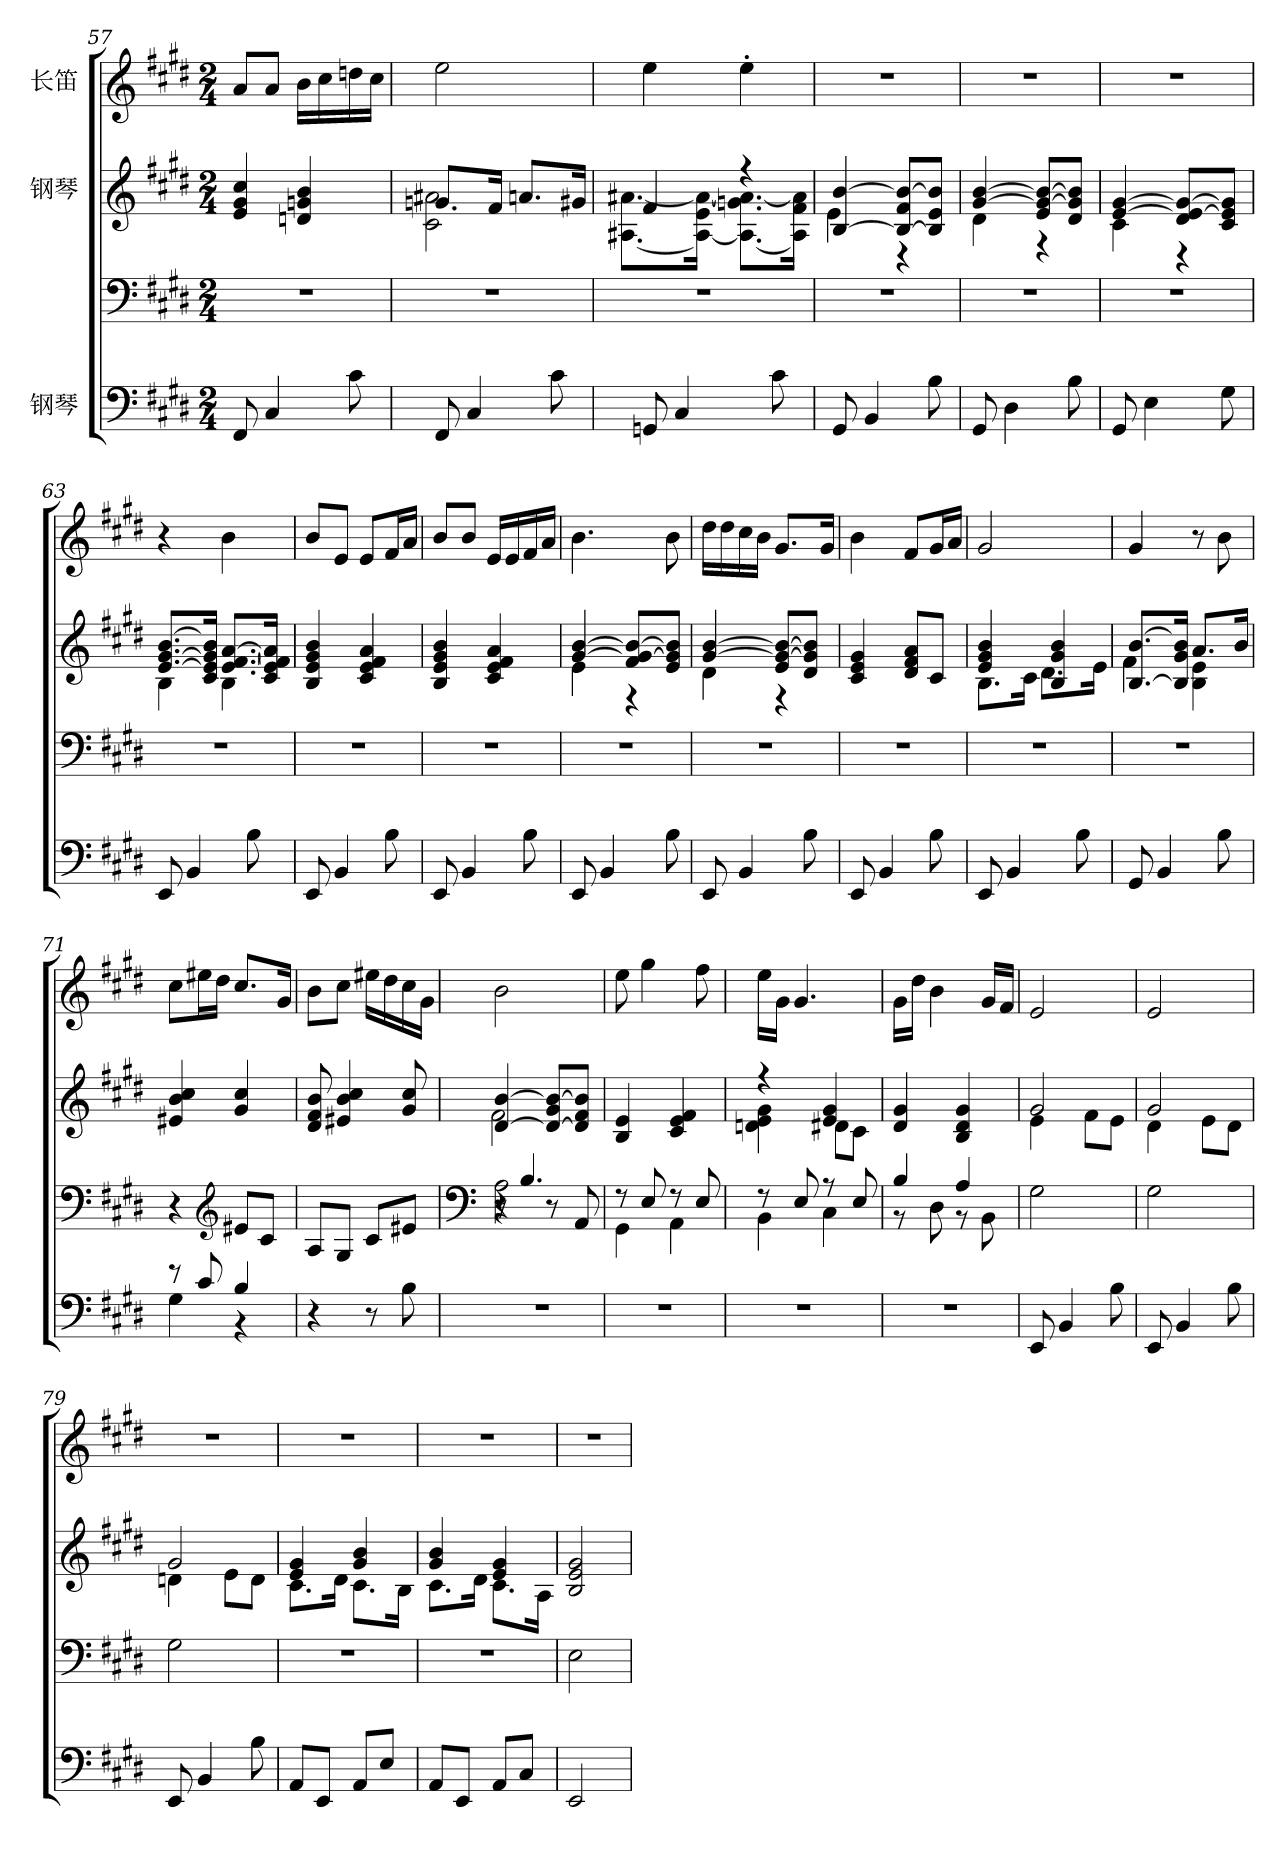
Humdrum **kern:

**kern	**kern	**kern	**kern
*part3	*part3	*part2	*part1
*staff4	*staff3	*staff2	*staff1
*I"钢琴	*	*I"钢琴	*I"长笛
*clefF4	*clefF4	*clefG2	*clefG2
*k[f#c#g#d#]	*k[f#c#g#d#]	*k[f#c#g#d#]	*k[f#c#g#d#]
*M2/4	*M2/4	*M2/4	*M2/4
=57	=57	=57	=57
8FF#/	2r	4e/ 4g#/ 4cc#/	8a/L
4C#/	.	.	8a/J
.	.	4dn/ 4gn/ 4b/	16b\LL
.	.	.	16cc#\
8c#\	.	.	16ddn\
.	.	.	16cc#\JJ
=58	=58	=58	=58
*	*	*^	*
8FF#/	2r	8.gn/L	2c#\ 2a#X\	2ee\
4C#/	.	.	.	.
.	.	16f#/Jk	.	.
.	.	8.an/L	.	.
8c#\	.	.	.	.
.	.	16g#X/Jk	.	.
=59	=59	=59	=59	=59
8GGn/	2r	4f#/	[8.A#X\ [8.a#X\L	4ee\
4C#/	.	.	.	.
.	.	.	16A#\_ 16e\ 16a#\_Jk	.
.	.	4r	8.A#\_ 8.gn\ 8.a#\_L	4ee'\
8c#\	.	.	.	.
.	.	.	16A#\] 16f#\ 16a#\]Jk	.
!!LO:LB:g=z
=60	=60	=60	=60	=60
8GG#/	2r	[4B/ [4b/	4e\	2r
4BB/	.	.	.	.
.	.	8B/_ 8f#/ 8b/_L	4r	.
8B\	.	8B/] 8e/ 8b/]J	.	.
=61	=61	=61	=61	=61
8GG#/	2r	[4g#/ [4b/	4d#\	2r
4D#\	.	.	.	.
.	.	8e/ 8g#/_ 8b/_L	4r	.
8B\	.	8d#/ 8g#/] 8b/]J	.	.
=62	=62	=62	=62	=62
*	*	*	*	*MM54
8GG#/	2r	[4e/ [4g#/	4c#\	2r
4E\	.	.	.	.
.	.	8d#/ 8e/_ 8g#/_L	4r	.
8G#\	.	8c#/ 8e/] 8g#/]J	.	.
=63	=63	=63	=63	=63
*	*	*	*	*MM60
8EE/	2r	[8.e/ [8.g#/ [8.b/L	4B\	4r
4BB/	.	.	.	.
.	.	16c#/ 16e/] 16g#/] 16b/]Jk	.	.
.	.	[8.e/ [8.f#/ [8.a/L	4B\	4b\
8B\	.	.	.	.
.	.	16c#/ 16e/] 16f#/] 16a/]Jk	.	.
*	*	*v	*v	*
=64	=64	=64	=64
8EE/	2r	4B/ 4e/ 4g#/ 4b/	8b/L
4BB/	.	.	8e/J
.	.	4c#/ 4e/ 4f#/ 4a/	8e/L
8B\	.	.	16f#/L
.	.	.	16a/JJ
!!LO:PB:g=z
=65	=65	=65	=65
8EE/	2r	4B/ 4e/ 4g#/ 4b/	8b/L
4BB/	.	.	8b/J
.	.	4c#/ 4e/ 4f#/ 4a/	16e/LL
.	.	.	16e/
8B\	.	.	16f#/
.	.	.	16a/JJ
=66	=66	=66	=66
*	*	*^	*
8EE/	2r	[4g#/ [4b/	4e\	4.b\
4BB/	.	.	.	.
.	.	8f#/ 8g#/_ 8b/_L	4r	.
8B\	.	8e/ 8g#/] 8b/]J	.	8b\
=67	=67	=67	=67	=67
8EE/	2r	[4g#/ [4b/	4d#\	16dd#\LL
.	.	.	.	16dd#\
4BB/	.	.	.	16cc#\
.	.	.	.	16b\JJ
.	.	8e/ 8g#/_ 8b/_L	4r	8.g#/L
8B\	.	8d#/ 8g#/] 8b/]J	.	.
.	.	.	.	16g#/Jk
*	*	*v	*v	*
=68	=68	=68	=68
8EE/	2r	4c#/ 4e/ 4g#/	4b\
4BB/	.	.	.
.	.	8d#/ 8f#/ 8a/L	8f#/L
8B\	.	8c#/J	16g#/L
.	.	.	16a/JJ
=69	=69	=69	=69
*	*	*^	*
8EE/	2r	4e/ 4g#/ 4b/	8.B\L	2g#/
4BB/	.	.	.	.
.	.	.	16c#\Jk	.
.	.	4B/ 4g#/ 4b/	8.d#\L	.
8B\	.	.	.	.
.	.	.	16e\Jk	.
!!LO:LB:g=z
=70	=70	=70	=70	=70
8GG#/	2r	[8.B/ [8.b/L	4f#\	4g#/
4BB/	.	.	.	.
.	.	16B/] 16g#/ 16b/]Jk	.	.
.	.	8.a/L	4B\ 4e\	8r
8B\	.	.	.	8b\
.	.	16b/Jk	.	.
*	*	*v	*v	*
=71	=71	=71	=71
*^	*	*	*
8r	4G#\	4r	4e#X/ 4b/ 4cc#/	8cc#\L
8c#/	.	.	.	16ee#X\L
.	.	.	.	16dd#\JJ
*	*	*clefG2	*	*
4B/	4r	8e#X/L	4g#/ 4cc#/	8.cc#/L
.	.	8c#/J	.	.
.	.	.	.	16g#/Jk
*v	*v	*	*	*
=72	=72	=72	=72
4r	8A/L	8d#/ 8f#/ 8b/	8b\L
.	8G#/J	4e#X/ 4b/ 4cc#/	8cc#\J
8r	8c#/L	.	16ee#X\LL
.	.	.	16dd#\
8B\	8e#X/J	8g#/ 8cc#/	16cc#\
.	.	.	16g#\JJ
=73	=73	=73	=73
*	*clefF4	*	*
*	*^	*^	*
*	*	*^	*	*	*
2r	8r	2A\	4r	[4d#/ [4b/	2f#\	2b\
.	4.B/	.	.	.	.	.
.	.	.	8r	8d#/_ 8g#/ 8b/_L	.	.
.	.	.	8AA/	8d#/] 8f#/ 8b/]J	.	.
*	*	*v	*v	*	*	*
*	*	*	*v	*v	*
=74	=74	=74	=74	=74
2r	8r	4GG#\	4B/ 4e/	8ee\
.	8E/	.	.	4gg#\
.	8r	4AA\	4c#/ 4e/ 4f#/	.
.	8E/	.	.	8ff#\
!!LO:LB:g=z
=75	=75	=75	=75	=75
*	*	*	*^	*
2r	8r	4BB\	4r	4dn\ 4e\ 4g#\	16ee\LL
.	.	.	.	.	16g#\JJ
.	8E/	.	.	.	4.g#/
.	8r	4C#\	4e/ 4g#/	8d#X\L	.
.	8E/	.	.	8c#\J	.
*	*	*	*v	*v	*
=76	=76	=76	=76	=76
2r	4B/	8r	4d#/ 4g#/	16g#\LL
.	.	.	.	16dd#\JJ
.	.	8D#\	.	4b\
.	4A/	8r	4B/ 4d#/ 4g#/	.
.	.	8BB\	.	16g#/LL
.	.	.	.	16f#/JJ
*	*v	*v	*	*
=77	=77	=77	=77
*	*	*^	*
8EE/	2G#\	2g#/	4e\	2e/
4BB/	.	.	.	.
.	.	.	8f#\L	.
8B\	.	.	8e\J	.
=78	=78	=78	=78	=78
8EE/	2G#\	2g#/	4d#\	2e/
4BB/	.	.	.	.
.	.	.	8e\L	.
8B\	.	.	8d#\J	.
=79	=79	=79	=79	=79
8EE/	2G#\	2g#/	4dn\	2r
4BB/	.	.	.	.
.	.	.	8e\L	.
8B\	.	.	8d\J	.
=80	=80	=80	=80	=80
*	*	*	*	*MM56
8AA/L	2r	4e/ 4g#/	8.c#\L	2r
8EE/J	.	.	.	.
.	.	.	16d#\Jk	.
8AA/L	.	4g#/ 4b/	8.c#\L	.
8E/J	.	.	.	.
.	.	.	16B\Jk	.
!!LO:PB:g=z
=81	=81	=81	=81	=81
*	*	*	*	*MM50
8AA/L	2r	4g#/ 4b/	8.c#\L	2r
8EE/J	.	.	.	.
.	.	.	16d#\Jk	.
8AA/L	.	4e/ 4g#/	8.c#\L	.
8C#/J	.	.	.	.
.	.	.	16A\Jk	.
*	*	*v	*v	*
=82	=82	=82	=82
*	*	*	*MM30
2EE/	2E\	2B/ 2e/ 2g#/	2r
=	=	=	=
*-	*-	*-	*-
